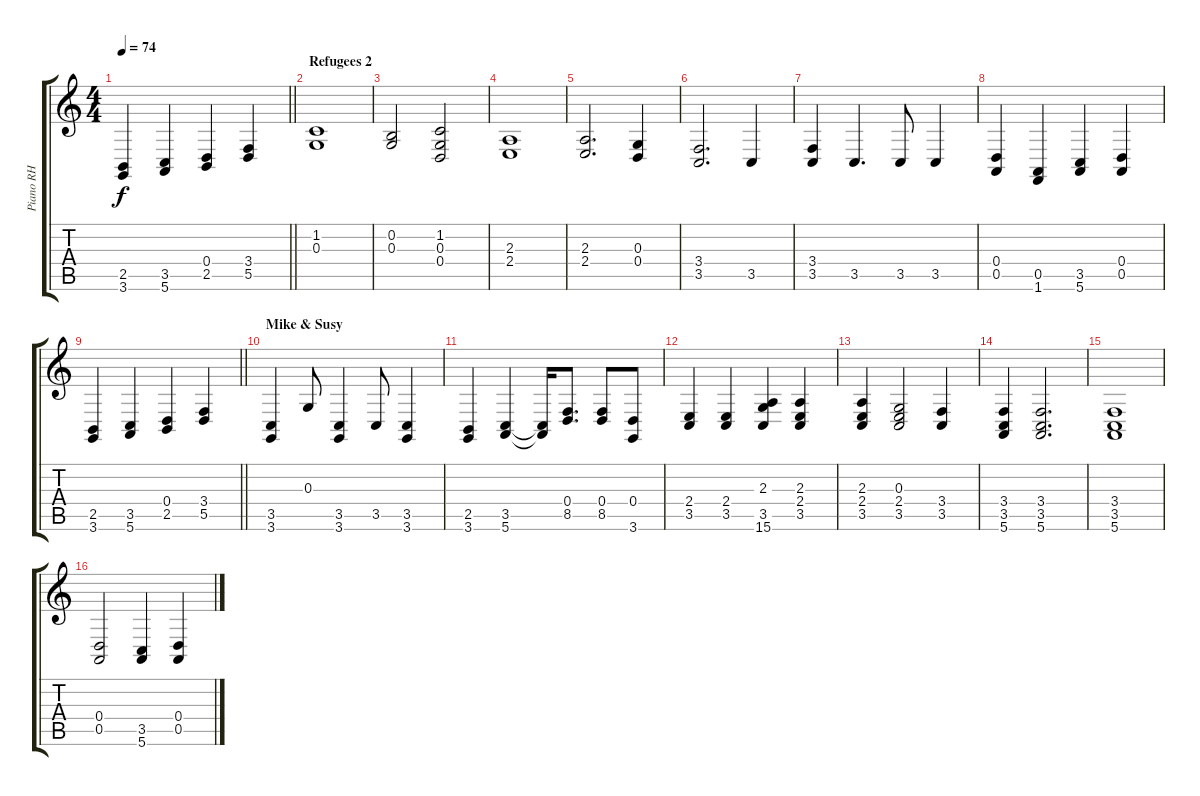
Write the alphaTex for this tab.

\track ("Piano RH" "Piano RH") {instrument electricgrandpiano}
\staff {score tabs}
\tuning (E4 B3 G3 D3 A2 E2) {hide}
\ts (4 4)
\tempo 74
\clef g2
\barLineRight lightlight
\ks c
(2.5 3.6).4{dy f} (3.5 5.6).4 (0.4 2.5).4 (3.4 5.5).4 |
\section ("" "Refugees 2")
(1.2 0.3).1 |
(0.2 0.3).2 (1.2 0.3 0.4).2 |
(2.3 2.4).1 |
(2.3 2.4).2{d} (0.3 0.4).4 |
(3.4 3.5).2{d} 3.5.4 |
(3.4 3.5).4 3.5.4{d} 3.5.8 3.5.4 |
(0.4 0.5).4 (0.5 1.6).4 (3.5 5.6).4 (0.4 0.5).4 |
\barLineRight lightlight
(2.5 3.6).4 (3.5 5.6).4 (0.4 2.5).4 (3.4 5.5).4 |
\section ("" "Mike & Susy")
(3.5 3.6).4 0.3.8 (3.5 3.6).4 3.5.8 (3.5 3.6).4 |
(2.5 3.6).4 (3.5 5.6).4 (3.5{t} 5.6{t}).16 (0.4 8.5).8{d} (0.4 8.5).8 (0.4 3.6).8 |
(2.4 3.5).4 (2.4 3.5).4 (2.3 3.5 15.6).4 (2.3 2.4 3.5).4 |
(2.3 2.4 3.5).4 (0.3 2.4 3.5).2 (3.4 3.5).4 |
(3.4 3.5 5.6).4 (3.4 3.5 5.6).2{d} |
(3.4 3.5 5.6).1 |
(0.4 0.5).2 (3.5 5.6).4 (0.4 0.5).4
